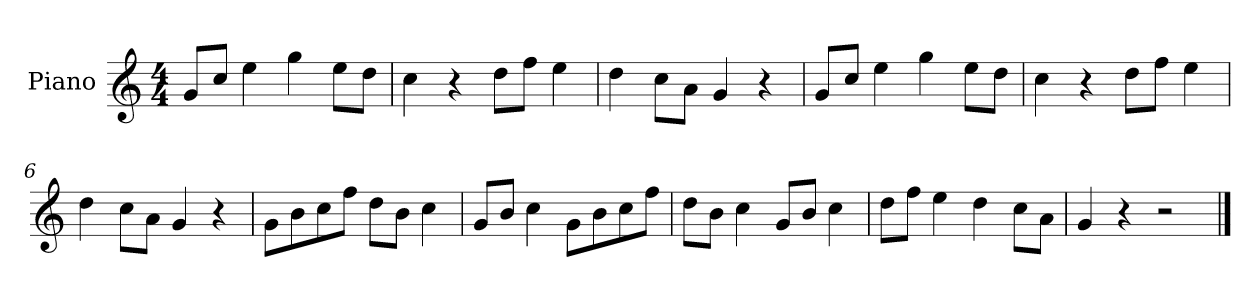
**kern
*part1
*staff1
*I"Piano
*I'P-no
*clefG2
*k[]
*M4/4
*MM90
=1
8g/L
8cc/J
4ee\
4gg\
8ee\L
8dd\J
=2
4cc\
4r
8dd\L
8ff\J
4ee\
=3
4dd\
8cc\L
8a\J
4g/
4r
=4
8g/L
8cc/J
4ee\
4gg\
8ee\L
8dd\J
=5
4cc\
4r
8dd\L
8ff\J
4ee\
=6
4dd\
8cc\L
8a\J
4g/
4r
!!LO:LB:g=z
=7
8g\L
8b\
8cc\
8ff\J
8dd\L
8b\J
4cc\
=8
8g/L
8b/J
4cc\
8g\L
8b\
8cc\
8ff\J
=9
8dd\L
8b\J
4cc\
8g/L
8b/J
4cc\
=10
8dd\L
8ff\J
4ee\
4dd\
8cc\L
8a\J
=11
4g/
4r
2r
==
*-
